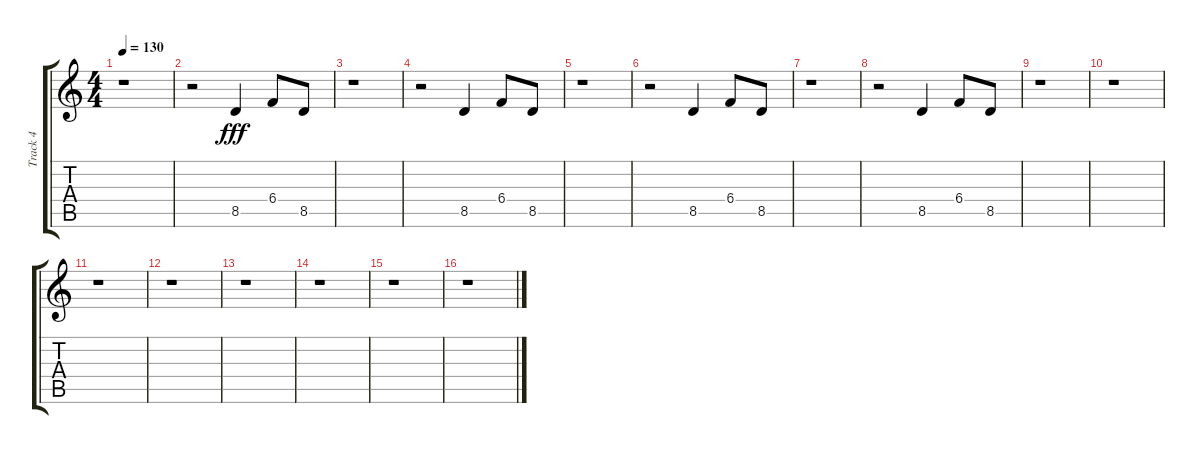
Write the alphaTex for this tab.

\track ("Track 4" "Track 4") {instrument distortionguitar}
\staff {score tabs}
\tuning (Db4 Ab3 E3 B2 Gb2 Db2) {hide}
\ts (4 4)
\tempo 130
\clef g2
\ks c
r.1{dy fff} |
r.2 8.5.4 6.4.8 8.5.8 |
r.1 |
r.2 8.5.4 6.4.8 8.5.8 |
r.1 |
r.2 8.5.4 6.4.8 8.5.8 |
r.1 |
r.2 8.5.4 6.4.8 8.5.8 |
r.1 |
r.1 |
r.1 |
r.1 |
r.1 |
r.1 |
r.1 |
r.1
